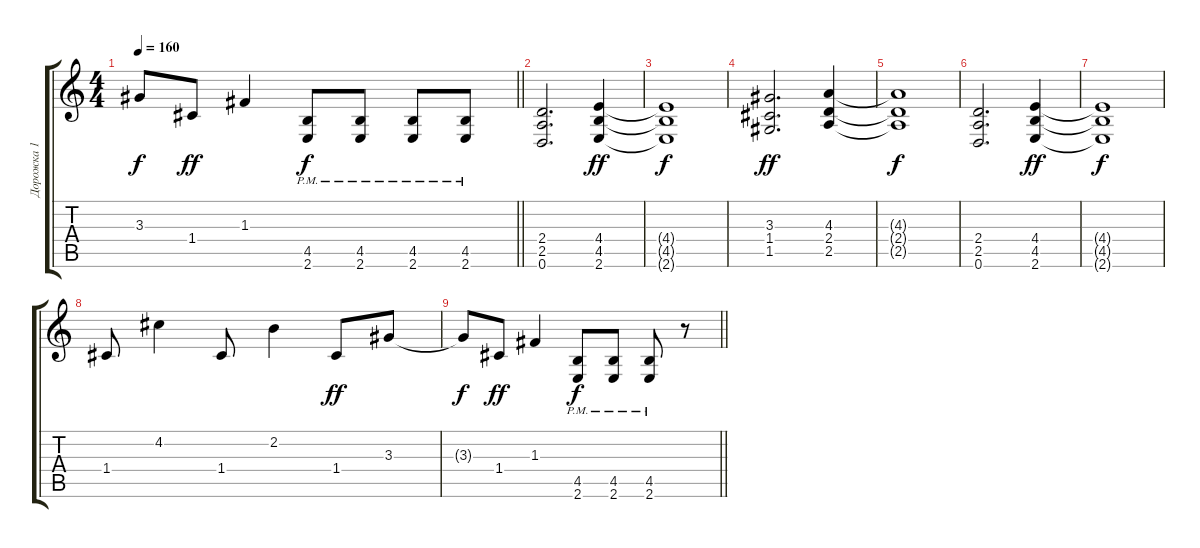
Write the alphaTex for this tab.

\track ("Дорожка 1" "Дорожка 1") {instrument distortionguitar}
\staff {score tabs}
\tuning (D4 A3 F3 C3 G2 D2) {hide}
\ts (4 4)
\tempo 160
\clef g2
\barLineRight lightlight
\ks c
3.3{t}.8{dy f} 1.4.8{dy ff} 1.3.4 (4.5{pm} 2.6{pm}).8{dy f} (4.5{pm} 2.6{pm}).8 (4.5{pm} 2.6{pm}).8 (4.5{pm} 2.6{pm}).8 |
(2.4 2.5 0.6).2{d} (4.4 4.5 2.6).4{dy ff} |
(4.4{t} 4.5{t} 2.6{t}).1{dy f} |
(3.3 1.4 1.5).2{d dy ff} (4.3 2.4 2.5).4 |
(4.3{t} 2.4{t} 2.5{t}).1{dy f} |
(2.4 2.5 0.6).2{d} (4.4 4.5 2.6).4{dy ff} |
(4.4{t} 4.5{t} 2.6{t}).1{dy f} |
1.4.8 4.2.4 1.4.8 2.2.4 1.4.8{dy ff} 3.3.8 |
\barLineRight lightlight
3.3{t}.8{dy f} 1.4.8{dy ff} 1.3.4 (4.5{pm} 2.6{pm}).8{dy f} (4.5{pm} 2.6{pm}).8 (4.5{pm} 2.6{pm}).8 r.8
